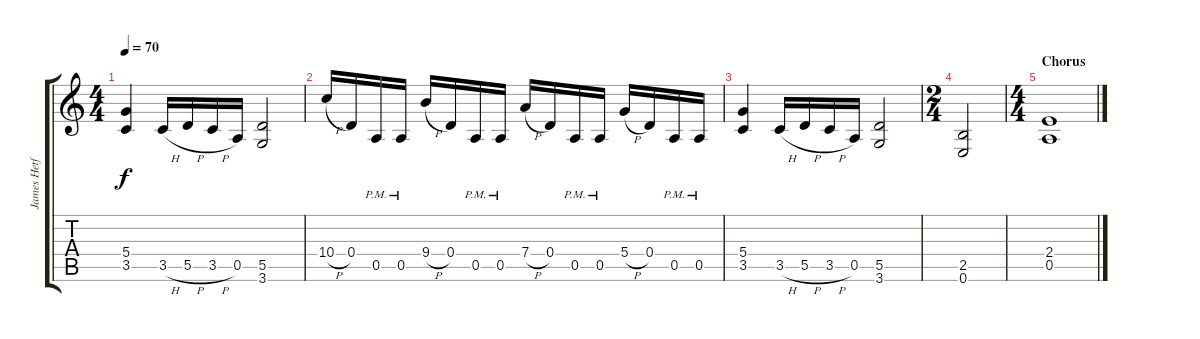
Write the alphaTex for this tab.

\track ("James Hetfield (Rhytm Guitar)" "James Hetf") {instrument distortionguitar}
\staff {score tabs}
\tuning (E4 B3 G3 D3 A2 E2) {hide}
\ts (4 4)
\tempo 70
\clef g2
\ks c
(5.4 3.5).4{dy f} 3.5{h}.16 5.5{h}.16 3.5{h}.16 0.5.16 (5.5 3.6).2 |
10.4{h}.16 0.4.16 0.5{pm}.16 0.5{pm}.16 9.4{h}.16 0.4.16 0.5{pm}.16 0.5{pm}.16 7.4{h}.16 0.4.16 0.5{pm}.16 0.5{pm}.16 5.4{h}.16 0.4.16 0.5{pm}.16 0.5{pm}.16 |
(5.4 3.5).4 3.5{h}.16 5.5{h}.16 3.5{h}.16 0.5.16 (5.5 3.6).2 |
\ts (2 4)
(2.5 0.6).2 |
\ts (4 4)
\section ("" "Chorus")
(2.4 0.5).1
